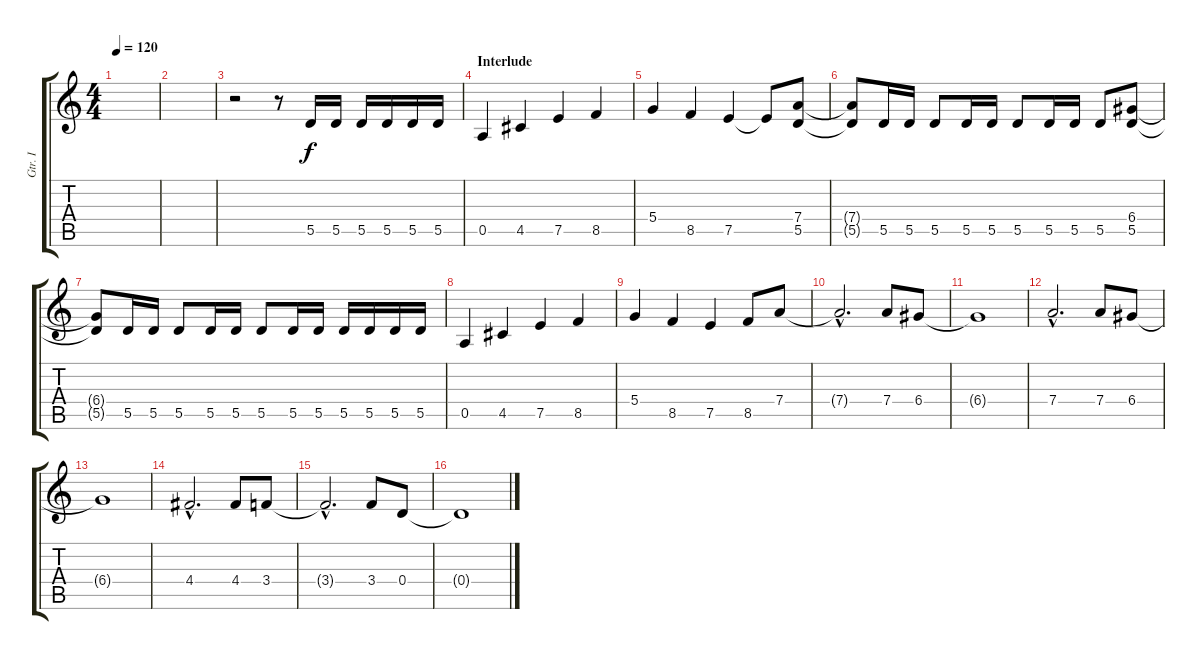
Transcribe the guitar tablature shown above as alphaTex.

\track ("Gtr. I" "Gtr. I") {instrument distortionguitar}
\staff {score tabs}
\tuning (E4 B3 G3 D3 A2 E2) {hide}
\ts (4 4)
\tempo 120
\clef g2
\ks c
|
|
r.2 r.8 5.5.16 5.5.16 5.5.16 5.5.16 5.5.16 5.5.16 |
\section ("" "Interlude")
0.5.4 4.5.4 7.5.4 8.5.4 |
5.4.4 8.5.4 7.5.4 7.5{t}.8 (7.4 5.5).8 |
(7.4{t} 5.5{t}).8 5.5.16 5.5.16 5.5.8 5.5.16 5.5.16 5.5.8 5.5.16 5.5.16 5.5.8 (6.4 5.5).8 |
(6.4{t} 5.5{t}).8 5.5.16 5.5.16 5.5.8 5.5.16 5.5.16 5.5.8 5.5.16 5.5.16 5.5.16 5.5.16 5.5.16 5.5.16 |
0.5.4 4.5.4 7.5.4 8.5.4 |
5.4.4 8.5.4 7.5.4 8.5.8 7.4.8 |
7.4{hac t}.2{d} 7.4.8 6.4.8 |
6.4{t}.1 |
7.4{hac}.2{d} 7.4.8 6.4.8 |
6.4{t}.1 |
4.4{hac}.2{d} 4.4.8 3.4.8 |
3.4{hac t}.2{d} 3.4.8 0.4.8 |
0.4{t}.1
